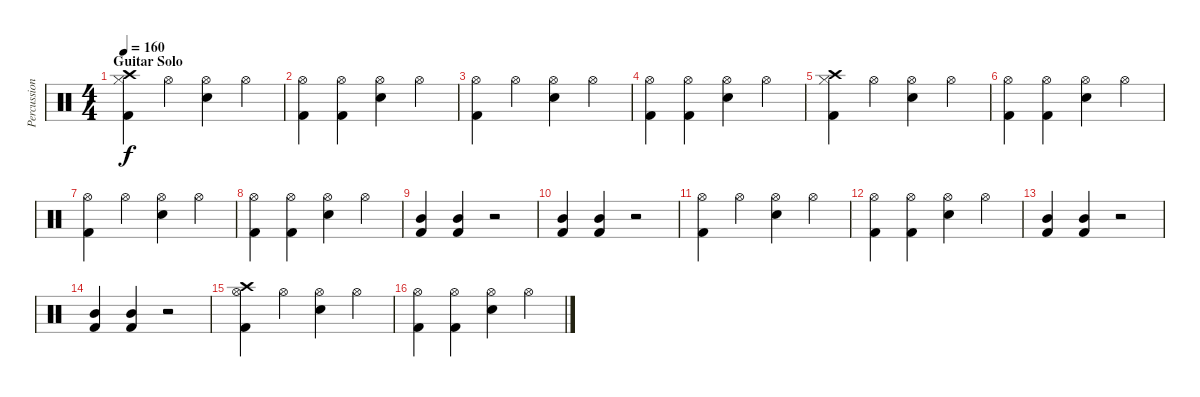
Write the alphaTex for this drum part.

\track ("Percussion" "Percussion") {instrument percussion}
\staff {score}
\articulation defaults
\ts (4 4)
\section ("" "Guitar Solo")
\tempo 160
\clef neutral
\ks c
("Hi-Hat (closed)" "Crash high (hit)" "Kick (hit) 2").4{dy f} "Hi-Hat (open)".4 ("Hi-Hat (open)" "Snare (hit) 2").4 "Hi-Hat (open)".4 |
("Hi-Hat (open)" "Kick (hit) 2").4 ("Hi-Hat (open)" "Kick (hit) 2").4 ("Hi-Hat (open)" "Snare (hit) 2").4 "Hi-Hat (open)".4 |
("Hi-Hat (open)" "Kick (hit) 2").4 "Hi-Hat (open)".4 ("Hi-Hat (open)" "Snare (hit) 2").4 "Hi-Hat (open)".4 |
("Hi-Hat (open)" "Kick (hit) 2").4 ("Hi-Hat (open)" "Kick (hit) 2").4 ("Hi-Hat (open)" "Snare (hit) 2").4 "Hi-Hat (open)".4 |
("Hi-Hat (closed)" "Crash high (hit)" "Kick (hit) 2").4 "Hi-Hat (open)".4 ("Hi-Hat (open)" "Snare (hit) 2").4 "Hi-Hat (open)".4 |
("Hi-Hat (open)" "Kick (hit) 2").4 ("Hi-Hat (open)" "Kick (hit) 2").4 ("Hi-Hat (open)" "Snare (hit) 2").4 "Hi-Hat (open)".4 |
("Hi-Hat (open)" "Kick (hit) 2").4 "Hi-Hat (open)".4 ("Hi-Hat (open)" "Snare (hit) 2").4 "Hi-Hat (open)".4 |
("Hi-Hat (open)" "Kick (hit) 2").4 ("Hi-Hat (open)" "Kick (hit) 2").4 ("Hi-Hat (open)" "Snare (hit) 2").4 "Hi-Hat (open)".4 |
("Mid Tom (hit)" "Kick (hit) 2").4 ("Mid Tom (hit)" "Kick (hit) 2").4 r.2 |
("Mid Tom (hit)" "Kick (hit) 2").4 ("Mid Tom (hit)" "Kick (hit) 2").4 r.2 |
("Hi-Hat (open)" "Kick (hit) 2").4 "Hi-Hat (open)".4 ("Hi-Hat (open)" "Snare (hit) 2").4 "Hi-Hat (open)".4 |
("Hi-Hat (open)" "Kick (hit) 2").4 ("Hi-Hat (open)" "Kick (hit) 2").4 ("Hi-Hat (open)" "Snare (hit) 2").4 "Hi-Hat (open)".4 |
("Mid Tom (hit)" "Kick (hit) 2").4 ("Mid Tom (hit)" "Kick (hit) 2").4 r.2 |
("Mid Tom (hit)" "Kick (hit) 2").4 ("Mid Tom (hit)" "Kick (hit) 2").4 r.2 |
("Hi-Hat (open)" "Crash high (hit)" "Kick (hit) 2").4 "Hi-Hat (open)".4 ("Hi-Hat (open)" "Snare (hit) 2").4 "Hi-Hat (open)".4 |
("Hi-Hat (open)" "Kick (hit) 2").4 ("Hi-Hat (open)" "Kick (hit) 2").4 ("Hi-Hat (open)" "Snare (hit) 2").4 "Hi-Hat (open)".4
